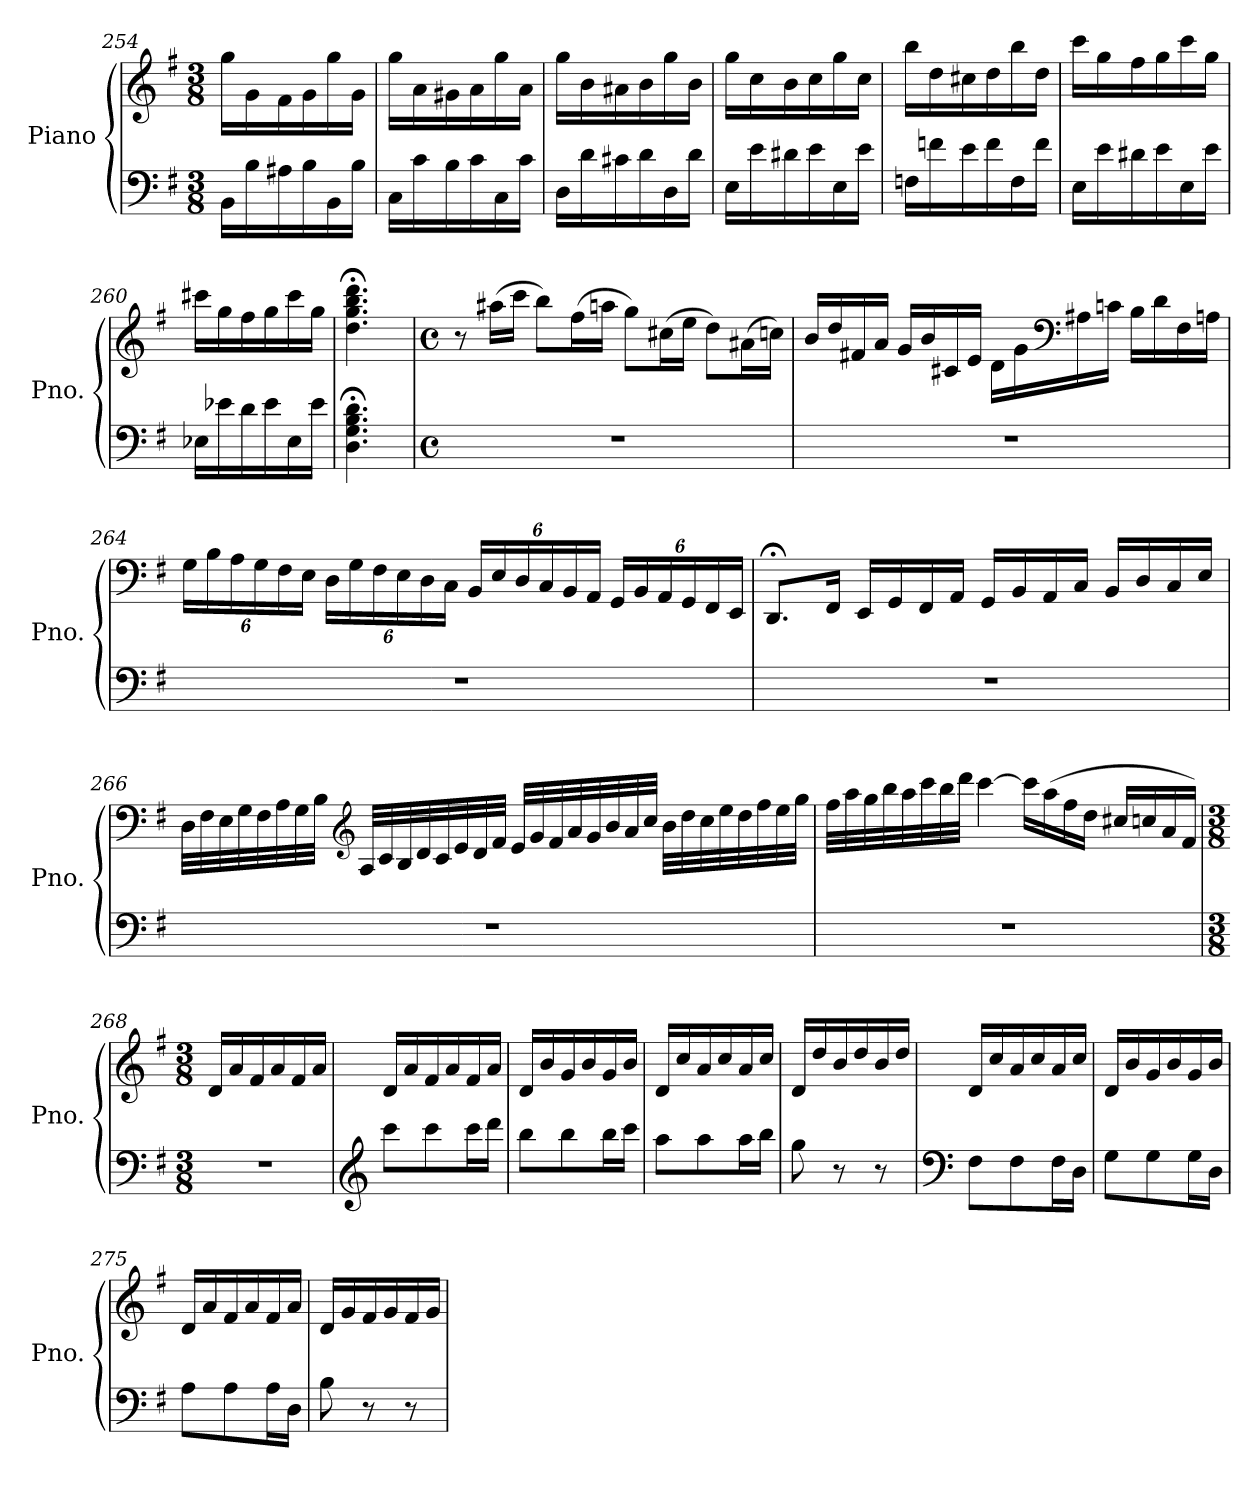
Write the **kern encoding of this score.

**kern	**kern
*part1	*part1
*staff2	*staff1
*I"Piano	*
*I'Pno.	*
*clefF4	*clefG2
*k[f#]	*k[f#]
*G:	*G:
*M3/8	*M3/8
=254	=254
16BB\LL	16gg\LL
16B\	16g\
16A#X\	16f#\
16B\	16g\
16BB\	16gg\
16B\JJ	16g\JJ
=255	=255
16C\LL	16gg\LL
16c\	16a\
16B\	16g#X\
16c\	16a\
16C\	16gg\
16c\JJ	16a\JJ
=256	=256
16D\LL	16gg\LL
16d\	16b\
16c#X\	16a#X\
16d\	16b\
16D\	16gg\
16d\JJ	16b\JJ
=257	=257
16E\LL	16gg\LL
16e\	16cc\
16d#X\	16b\
16e\	16cc\
16E\	16gg\
16e\JJ	16cc\JJ
=258	=258
16Fn\LL	16bb\LL
16fn\	16dd\
16e\	16cc#X\
16f\	16dd\
16F\	16bb\
16f\JJ	16dd\JJ
=259	=259
16E\LL	16ccc\LL
16e\	16gg\
16d#X\	16ff#\
16e\	16gg\
16E\	16ccc\
16e\JJ	16gg\JJ
=260	=260
16E-X\LL	16ccc#X\LL
16e-X\	16gg\
16d\	16ff#\
16e-\	16gg\
16E-\	16ccc#\
16e-\JJ	16gg\JJ
=261	=261
4.D\;< 4.G\;< 4.B\;< 4.d\;<	4.dd\;< 4.gg\;< 4.bb\;< 4.ddd\;<
=262	=262
*M4/4	*M4/4
*met(c)	*met(c)
1r	8r
.	(>16aa#X\LL
.	16ccc\JJ
.	8bb\L)
.	(>16ff#\L
.	16aan\JJ
.	8gg\L)
.	(>16cc#X\L
.	16ee\JJ
.	8dd\L)
.	(>16a#X\L
.	16ccn\JJ)
=263	=263
1r	16b/LL
.	16dd/
.	16f#X/
.	16a/JJ
.	16g/LL
.	16b/
.	16c#X/
.	16e/JJ
.	16d\LL
.	16g\
*	*clefF4
.	16A#X\
.	16cn\JJ
.	16B\LL
.	16d\
.	16F#\
.	16An\JJ
=264	=264
*	*Xbrackettup
1r	24G\LL
.	24B\
.	24A\
.	24G\
.	24F#\
.	24E\JJ
.	24D\LL
.	24G\
.	24F#\
.	24E\
.	24D\
.	24C\JJ
.	24BB/LL
.	24E/
.	24D/
.	24C/
.	24BB/
.	24AA/JJ
.	24GG/LL
.	24BB/
.	24AA/
.	24GG/
.	24FF#/
.	24EE/JJ
=265	=265
1r	8.DD;</L
.	16FF#/Jk
.	16EE/LL
.	16GG/
.	16FF#/
.	16AA/JJ
.	16GG/LL
.	16BB/
.	16AA/
.	16C/JJ
.	16BB/LL
.	16D/
.	16C/
.	16E/JJ
=266	=266
1r	32D\LLL
.	32F#\
.	32E\
.	32G\
.	32F#\
.	32A\
.	32G\
.	32B\JJJ
*	*clefG2
.	32A/LLL
.	32c/
.	32B/
.	32d/
.	32c/
.	32e/
.	32d/
.	32f#/JJJ
.	32e/LLL
.	32g/
.	32f#/
.	32a/
.	32g/
.	32b/
.	32a/
.	32cc/JJJ
.	32b\LLL
.	32dd\
.	32cc\
.	32ee\
.	32dd\
.	32ff#\
.	32ee\
.	32gg\JJJ
=267	=267
1r	32ff#\LLL
.	32aa\
.	32gg\
.	32bb\
.	32aa\
.	32ccc\
.	32bb\
.	32ddd\JJJ
.	[4ccc\
.	16ccc\LL]
.	(>16aa\
.	16ff#\
.	16dd\JJ
.	16cc#X/LL
.	16ccn/
.	16a/
.	16f#/JJ)
=268	=268
*M3/8	*M3/8
4.r	16d/LL
.	16a/
.	16f#/
.	16a/
.	16f#/
.	16a/JJ
=269	=269
*clefG2	*
8ccc\L	16d/LL
.	16a/
8ccc\	16f#/
.	16a/
16ccc\L	16f#/
16ddd\JJ	16a/JJ
=270	=270
8bb\L	16d/LL
.	16b/
8bb\	16g/
.	16b/
16bb\L	16g/
16ccc\JJ	16b/JJ
=271	=271
8aa\L	16d/LL
.	16cc/
8aa\	16a/
.	16cc/
16aa\L	16a/
16bb\JJ	16cc/JJ
=272	=272
8gg\	16d/LL
.	16dd/
8r	16b/
.	16dd/
8r	16b/
.	16dd/JJ
=273	=273
*clefF4	*
8F#\L	16d/LL
.	16cc/
8F#\	16a/
.	16cc/
16F#\L	16a/
16D\JJ	16cc/JJ
=274	=274
8G\L	16d/LL
.	16b/
8G\	16g/
.	16b/
16G\L	16g/
16D\JJ	16b/JJ
=275	=275
8A\L	16d/LL
.	16a/
8A\	16f#/
.	16a/
16A\L	16f#/
16D\JJ	16a/JJ
=276	=276
8B\	16d/LL
.	16g/
8r	16f#/
.	16g/
8r	16f#/
.	16g/JJ
=	=
*-	*-
